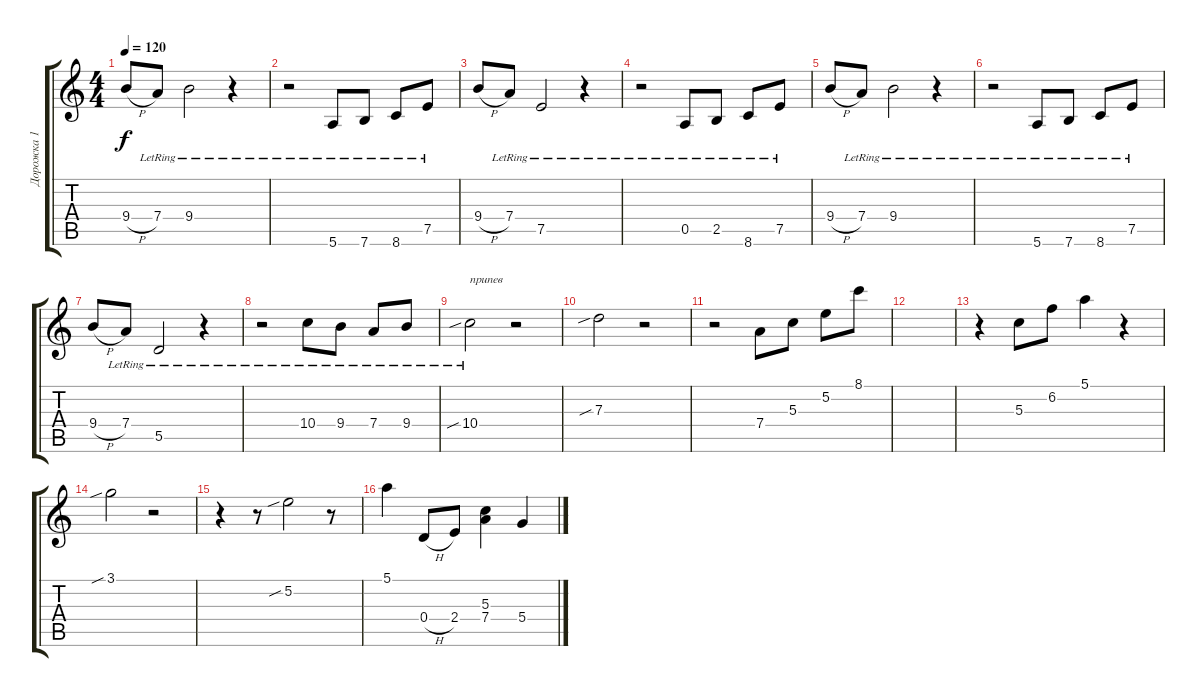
\track ("Дорожка 1" "Дорожка 1") {instrument electricguitarjazz}
\staff {score tabs}
\tuning (E4 B3 G3 D3 A2 E2) {hide}
\ts (4 4)
\tempo 120
\clef g2
\ks c
9.4{h}.8{dy f} 7.4{lr}.8 9.4{lr}.2 r.4 |
r.2 5.6{lr}.8 7.6{lr}.8 8.6{lr}.8 7.5{lr}.8 |
9.4{h}.8 7.4{lr}.8 7.5{lr}.2 r.4 |
r.2 0.5{lr}.8 2.5{lr}.8 8.6{lr}.8 7.5{lr}.8 |
9.4{h}.8 7.4{lr}.8 9.4{lr}.2 r.4 |
r.2 5.6{lr}.8 7.6{lr}.8 8.6{lr}.8 7.5{lr}.8 |
9.4{h}.8 7.4{lr}.8 5.5{lr}.2 r.4 |
r.2 10.4{lr}.8 9.4{lr}.8 7.4{lr}.8 9.4{lr}.8 |
10.4{sib lr}.2{txt "припев"} r.2 |
7.3{sib}.2 r.2 |
r.2 7.4.8 5.3.8 5.2.8 8.1.8 |
|
r.4 5.3.8 6.2.8 5.1.4 r.4 |
3.1{sib}.2 r.2 |
r.4 r.8 5.2{sib}.2 r.8 |
5.1.4 0.4{h}.8 2.4.8 (5.3 7.4).4 5.4.4
